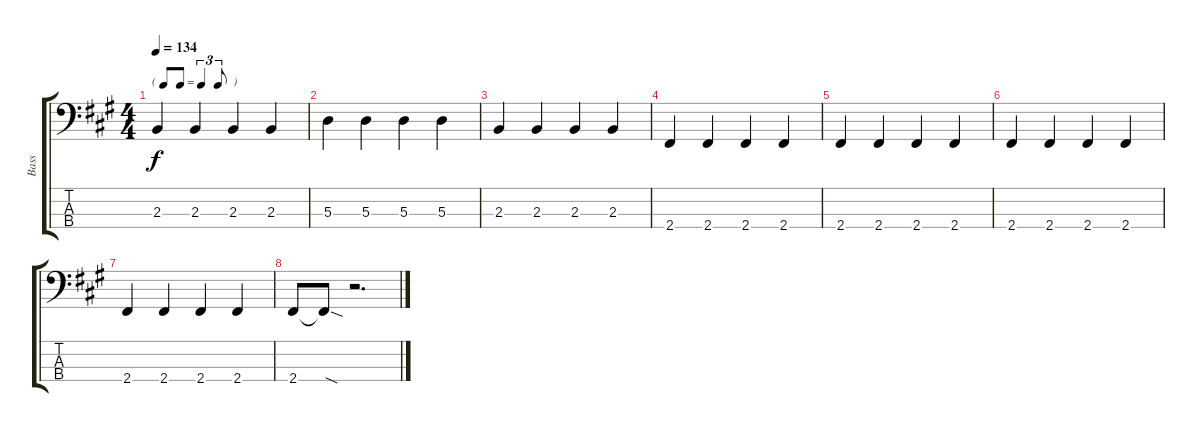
\track ("Bass" "Bass") {instrument electricbassfinger}
\staff {score tabs}
\tuning (G2 D2 A1 E1) {hide}
\ts (4 4)
\tf triplet8th
\tempo 134
\clef f4
\ks f#minor
2.3.4{dy f} 2.3.4 2.3.4 2.3.4 |
5.3.4 5.3.4 5.3.4 5.3.4 |
2.3.4 2.3.4 2.3.4 2.3.4 |
2.4.4 2.4.4 2.4.4 2.4.4 |
2.4.4 2.4.4 2.4.4 2.4.4 |
2.4.4 2.4.4 2.4.4 2.4.4 |
2.4.4 2.4.4 2.4.4 2.4.4 |
2.4.8 2.4{sod t}.8 r.2{d}
